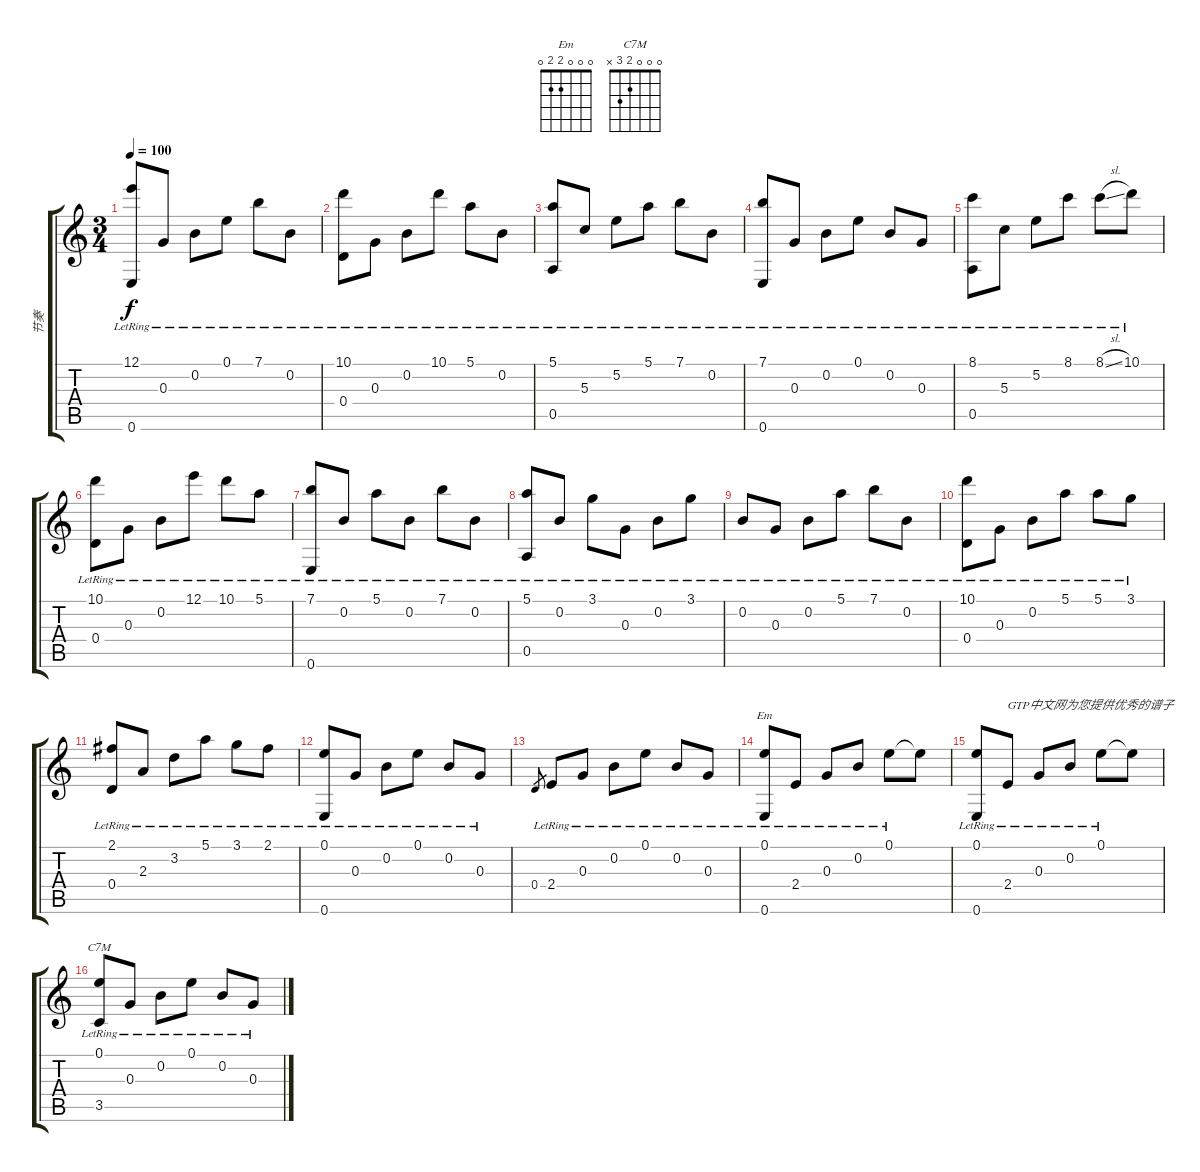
\track ("节奏" "节奏") {instrument acousticguitarsteel}
\staff {score tabs}
\tuning (E4 B3 G3 D3 A2 E2) {hide}
\chord ("Em" 0 0 0 2 2 0)
\chord ("C7M" 0 0 0 2 3 x)
\ts (3 4)
\tempo 100
\clef g2
\ks c
(12.1{lr} 0.6{lr}).8{dy f} 0.3{lr}.8 0.2{lr}.8 0.1{lr}.8 7.1{lr}.8 0.2{lr}.8 |
(10.1{lr} 0.4{lr}).8 0.3{lr}.8 0.2{lr}.8 10.1{lr}.8 5.1{lr}.8 0.2{lr}.8 |
(5.1{lr} 0.5{lr}).8 5.3{lr}.8 5.2{lr}.8 5.1{lr}.8 7.1{lr}.8 0.2{lr}.8 |
(7.1{lr} 0.6{lr}).8 0.3{lr}.8 0.2{lr}.8 0.1{lr}.8 0.2{lr}.8 0.3{lr}.8 |
(8.1{lr} 0.5{lr}).8 5.3{lr}.8 5.2{lr}.8 8.1{lr}.8 8.1{sl lr}.8 10.1{lr}.8 |
(10.1{lr} 0.4{lr}).8 0.3{lr}.8 0.2{lr}.8 12.1{lr}.8 10.1{lr}.8 5.1{lr}.8 |
(7.1{lr} 0.6{lr}).8 0.2{lr}.8 5.1{lr}.8 0.2{lr}.8 7.1{lr}.8 0.2{lr}.8 |
(5.1{lr} 0.5{lr}).8 0.2{lr}.8 3.1{lr}.8 0.3{lr}.8 0.2{lr}.8 3.1{lr}.8 |
0.2{lr}.8 0.3{lr}.8 0.2{lr}.8 5.1{lr}.8 7.1{lr}.8 0.2{lr}.8 |
(10.1{lr} 0.4{lr}).8 0.3{lr}.8 0.2{lr}.8 5.1{lr}.8 5.1{lr}.8 3.1{lr}.8 |
(2.1{lr} 0.4{lr}).8 2.3{lr}.8 3.2{lr}.8 5.1{lr}.8 3.1{lr}.8 2.1{lr}.8 |
(0.1{lr} 0.6{lr}).8 0.3{lr}.8 0.2{lr}.8 0.1{lr}.8 0.2{lr}.8 0.3{lr}.8 |
0.4.8{gr} 2.4{lr}.8 0.3{lr}.8 0.2{lr}.8 0.1{lr}.8 0.2{lr}.8 0.3{lr}.8 |
(0.1{lr} 0.6{lr}).8{ch "Em"} 2.4{lr}.8 0.3{lr}.8 0.2{lr}.8 0.1{lr}.8 0.1{t}.8 |
(0.1{lr} 0.6{lr}).8 2.4{lr}.8{txt "GTP中文网为您提供优秀的谱子"} 0.3{lr}.8 0.2{lr}.8 0.1{lr}.8 0.1{t}.8 |
(0.1{lr} 3.5{lr}).8{ch "C7M"} 0.3{lr}.8 0.2{lr}.8 0.1{lr}.8 0.2{lr}.8 0.3{lr}.8
